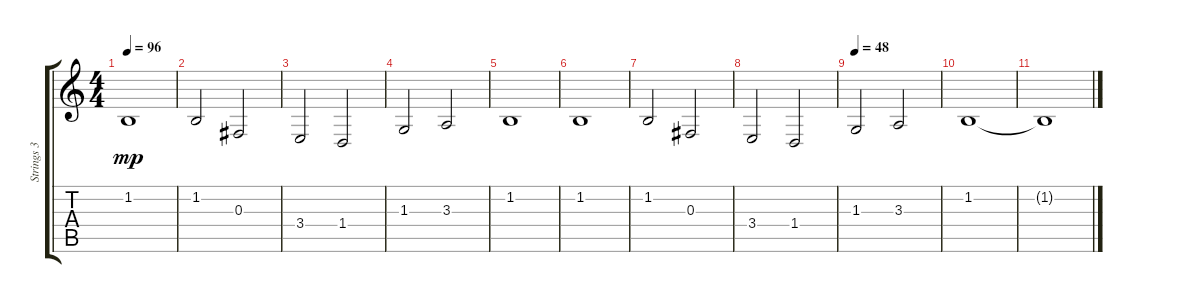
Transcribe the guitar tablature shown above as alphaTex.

\track ("Strings 3" "Strings 3") {instrument tremolostrings}
\staff {score tabs}
\tuning (Eb4 Bb3 Gb3 Db3 Ab2 Eb2) {hide}
\ts (4 4)
\tempo 96
\clef g2
\ks c
1.2.1{dy mp} |
1.2.2 0.3.2 |
3.4.2 1.4.2 |
1.3.2 3.3.2 |
1.2.1 |
1.2.1 |
1.2.2 0.3.2 |
3.4.2 1.4.2 |
\tempo 48
1.3.2 3.3.2 |
1.2.1 |
1.2{t}.1
